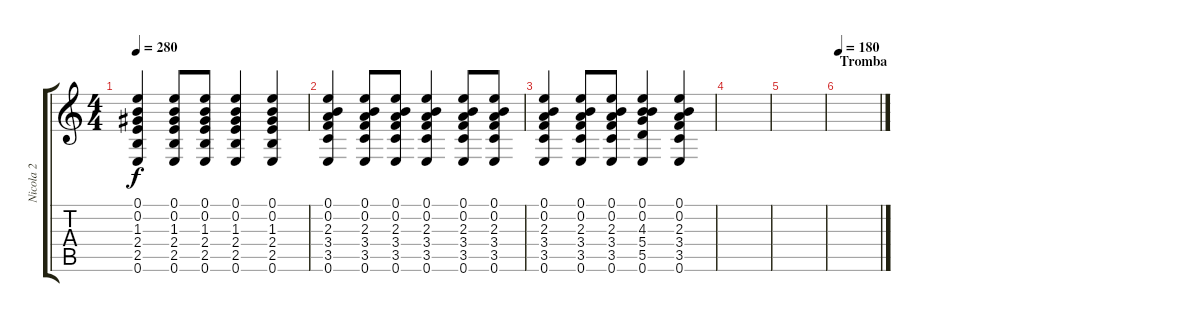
\track ("Nicola 2" "Nicola 2") {instrument acousticguitarsteel}
\staff {score tabs}
\tuning (E4 B3 G3 D3 A2 E2) {hide}
\ts (4 4)
\tempo 280
\clef g2
\ks c
(0.1 0.2 1.3 2.4 2.5 0.6).4{dy f} (0.1 0.2 1.3 2.4 2.5 0.6).8 (0.1 0.2 1.3 2.4 2.5 0.6).8 (0.1 0.2 1.3 2.4 2.5 0.6).4 (0.1 0.2 1.3 2.4 2.5 0.6).4 |
(0.1 0.2 2.3 3.4 3.5 0.6).4 (0.1 0.2 2.3 3.4 3.5 0.6).8 (0.1 0.2 2.3 3.4 3.5 0.6).8 (0.1 0.2 2.3 3.4 3.5 0.6).4 (0.1 0.2 2.3 3.4 3.5 0.6).8 (0.1 0.2 2.3 3.4 3.5 0.6).8 |
(0.1 0.2 2.3 3.4 3.5 0.6).4 (0.1 0.2 2.3 3.4 3.5 0.6).8 (0.1 0.2 2.3 3.4 3.5 0.6).8 (0.1 0.2 4.3 5.4 5.5 0.6).4 (0.1 0.2 2.3 3.4 3.5 0.6).4 |
|
|
\section ("" "Tromba")
\tempo 180
